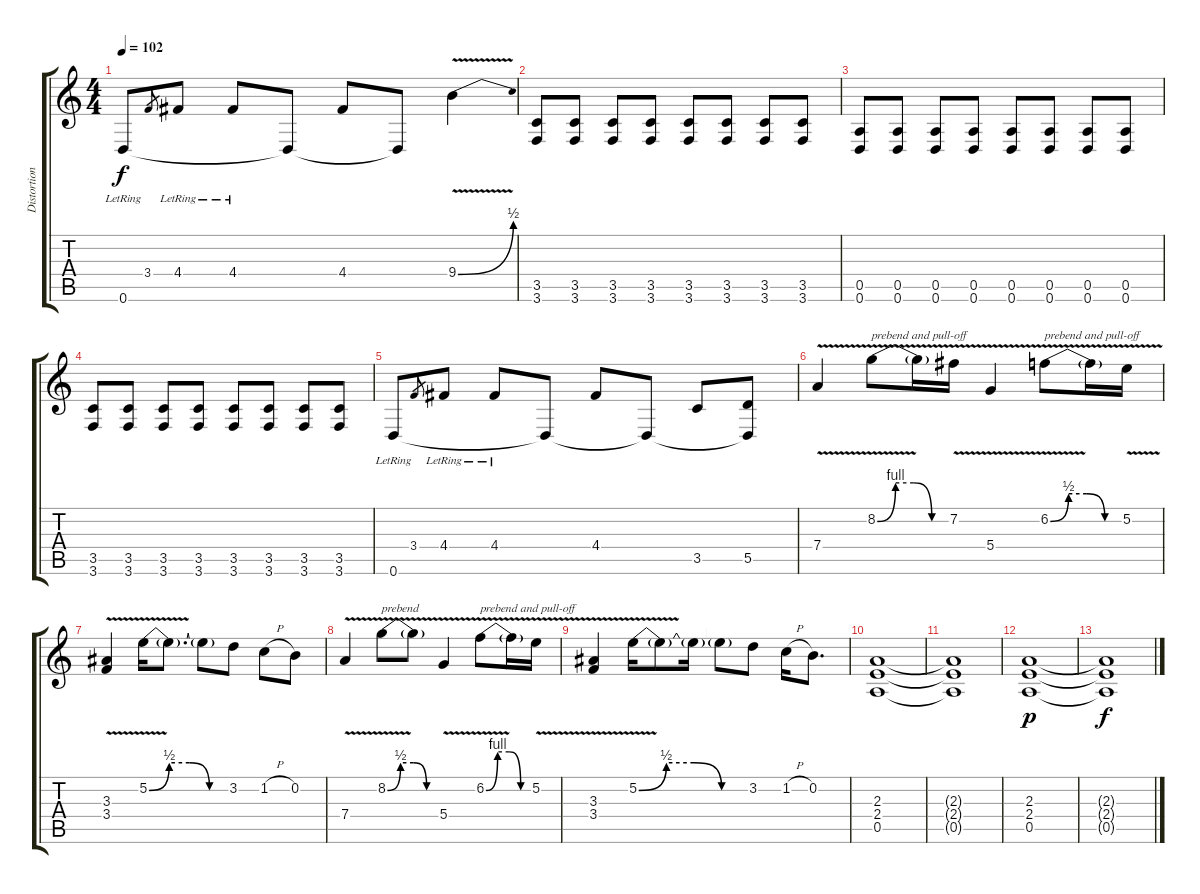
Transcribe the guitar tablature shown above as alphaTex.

\track ("Distortion" "Distortion") {instrument overdrivenguitar}
\staff {score tabs}
\tuning (E4 B3 G3 D3 A2 D2) {hide}
\ts (4 4)
\tempo 102
\clef g2
\ks c
0.6{lr}.8{dy f} 3.4.8{gr} 4.4{lr}.8 4.4{lr}.8 0.6{t}.8 4.4.8 0.6{t}.8 9.4{be (bend 0 0 60 2) v}.4 |
(3.5 3.6).8 (3.5 3.6).8 (3.5 3.6).8 (3.5 3.6).8 (3.5 3.6).8 (3.5 3.6).8 (3.5 3.6).8 (3.5 3.6).8 |
(0.5 0.6).8 (0.5 0.6).8 (0.5 0.6).8 (0.5 0.6).8 (0.5 0.6).8 (0.5 0.6).8 (0.5 0.6).8 (0.5 0.6).8 |
(3.5 3.6).8 (3.5 3.6).8 (3.5 3.6).8 (3.5 3.6).8 (3.5 3.6).8 (3.5 3.6).8 (3.5 3.6).8 (3.5 3.6).8 |
0.6{lr}.8 3.4.8{gr} 4.4{lr}.8 4.4{lr}.8 0.6{t}.8 4.4.8 0.6{t}.8 3.5.8 (5.5 0.6{t}).8 |
7.4{v}.4 8.2{be (custom 0 0 15 4 30 4 45 0 60 0) v}.8{txt "prebend and pull-off"} 8.2{t}.16 7.2{v}.16 5.4{v}.4 6.2{be (custom 0 0 15 2 30 2 45 0 60 0) v}.8{txt "prebend and pull-off"} 6.2{t}.16 5.2{v}.16 |
(3.3{v} 3.4{v}).4 5.2{be (custom 0 0 15 2 30 2 45 0 60 0) v}.16 5.2{t}.8{d} 5.2{t}.8 3.2.8 1.2{h}.8 0.2.8 |
7.4{v}.4 8.2{be (custom 0 0 15 2 30 2 45 0 60 0) v}.8{txt "prebend"} 8.2{t}.8 5.4{v}.4 6.2{be (custom 0 0 15 4 30 4 45 0 60 0) v}.8{txt "prebend and pull-off"} 6.2{t}.16 5.2{v}.16 |
(3.3{v} 3.4{v}).4 5.2{be (custom 0 0 15 2 30 2 45 0 60 0) v}.16 5.2{t}.8 5.2{t}.16 5.2{t}.8 3.2.8 1.2{h}.16 0.2.8{d} |
(2.3 2.4 0.5).1 |
(2.3{t} 2.4{t} 0.5{t}).1 |
(2.3 2.4 0.5).1{dy p} |
(2.3{t} 2.4{t} 0.5{t}).1{dy f}
